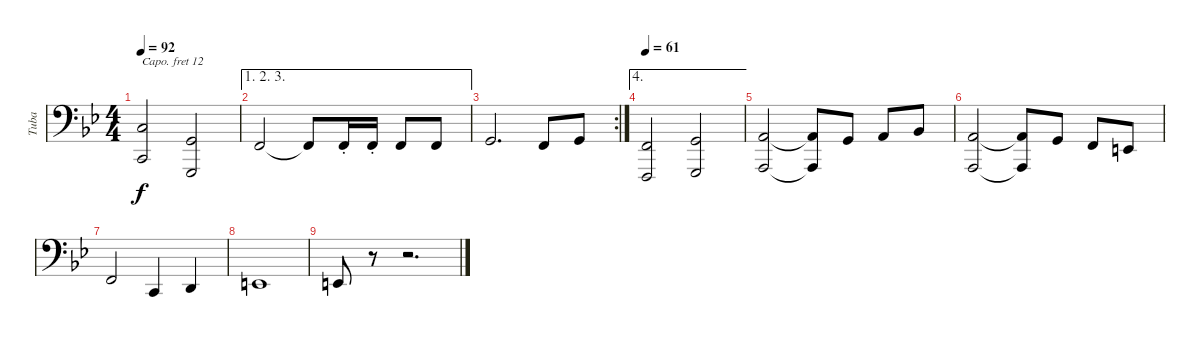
\track ("Tuba" "Tuba") {instrument tuba}
\staff {score}
\capo 12
\tuning (C3 G2 D2 A1 E1 F0) {hide}
\ts (4 4)
\tempo 92
\clef f4
\ks gminor
(8.5 7.6).2{dy f} (3.5 2.6).2 |
\ae (1 2 3)
1.5.2 1.5{t}.8 1.5{st}.16 1.5{st}.16 1.5.8 1.5.8 |
\rc 2
3.5.2{d} 1.5.8 3.5.8 |
\ae 4
\tempo 61
(1.5 0.6).2 (3.5 2.6).2 |
(5.5 4.6).2 (5.5{t} 4.6{t}).8 3.5.8 5.5.8 6.5.8 |
(5.5 4.6).2 (5.5{t} 4.6{t}).8 3.5.8 1.5.8 0.5.8 |
1.5.2 7.6.4 9.6.4 |
11.6.1 |
11.6.8 r.8 r.2{d}
